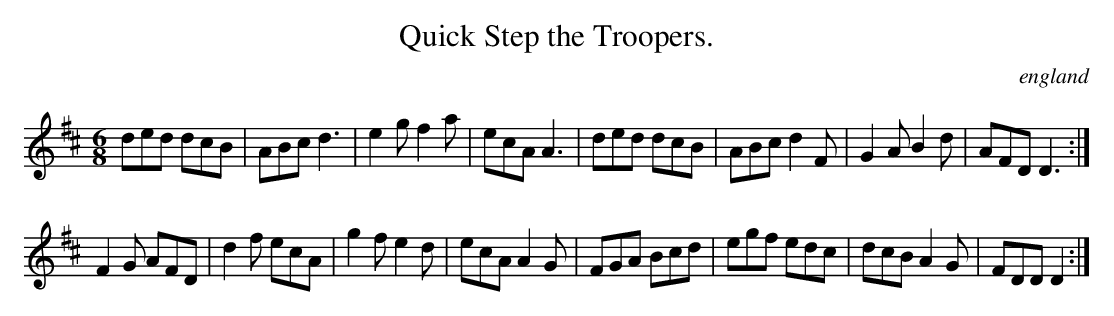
X:1
T:Quick Step the Troopers.
O:england
M:6/8
L:1/8
K:D
ded dcB|ABc d3 |e2g f2a|ecA A3 |\
ded dcB|ABc d2F|G2A B2d|AFD D3:|
F2G AFD|d2f ecA|g2f e2d|ecA A2G|\
FGA Bcd|egf edc|dcB A2G|FDD D2:|
